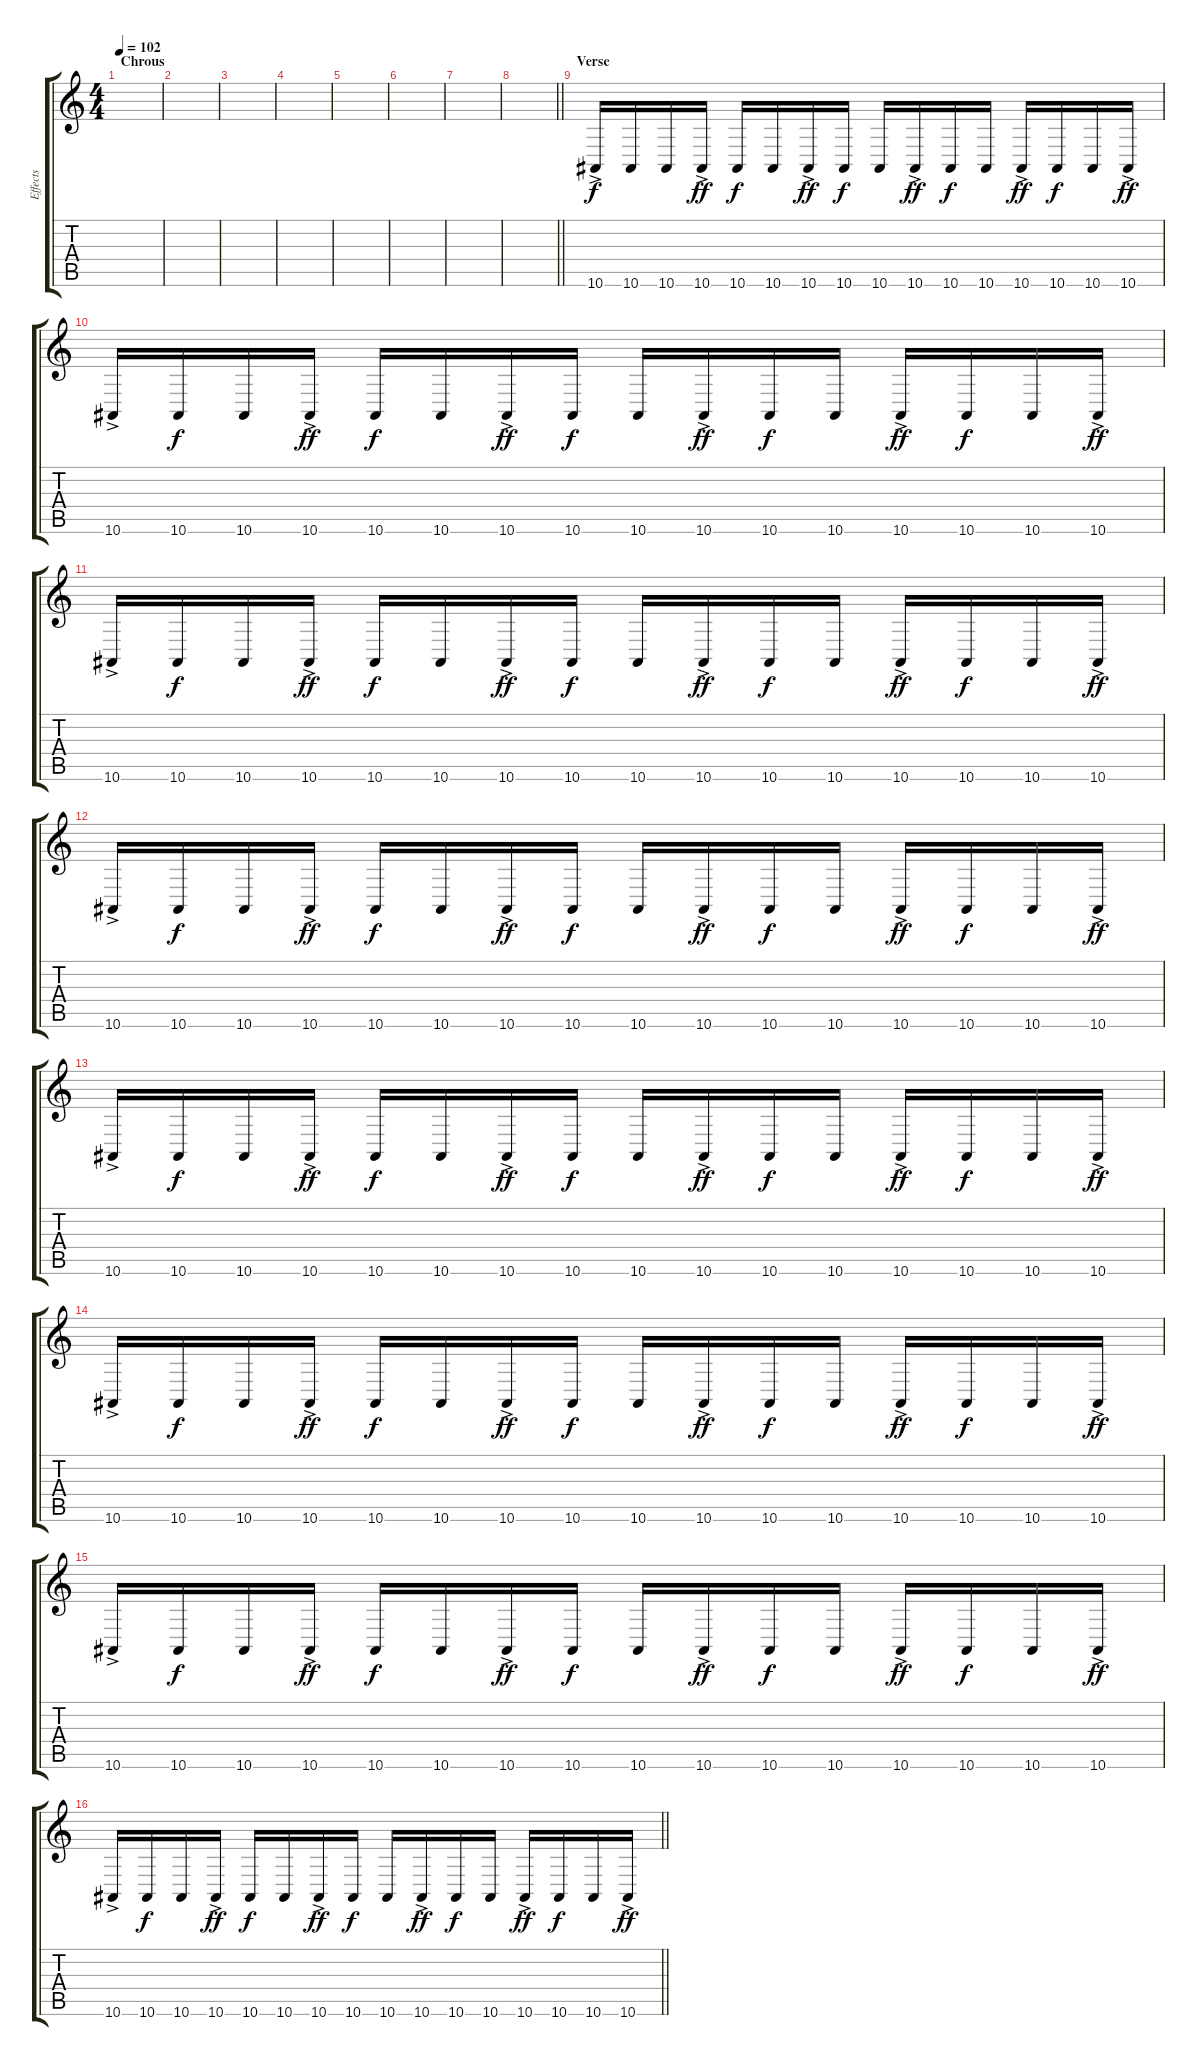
\track ("Effects" "Effects") {instrument pad3polysynth}
\staff {score tabs}
\tuning (D4 A3 F3 C3 G2 C2) {hide}
\ts (4 4)
\section ("" "Chrous")
\tempo 102
\clef g2
\ks c
|
|
|
|
|
|
|
\barLineRight lightlight
|
\section ("" "Verse")
10.6{ac}.16 10.6.16{dy f} 10.6.16 10.6{ac}.16{dy ff} 10.6.16{dy f} 10.6.16 10.6{ac}.16{dy ff} 10.6.16{dy f} 10.6.16 10.6{ac}.16{dy ff} 10.6.16{dy f} 10.6.16 10.6{ac}.16{dy ff} 10.6.16{dy f} 10.6.16 10.6{ac}.16{dy ff} |
10.6{ac}.16 10.6.16{dy f} 10.6.16 10.6{ac}.16{dy ff} 10.6.16{dy f} 10.6.16 10.6{ac}.16{dy ff} 10.6.16{dy f} 10.6.16 10.6{ac}.16{dy ff} 10.6.16{dy f} 10.6.16 10.6{ac}.16{dy ff} 10.6.16{dy f} 10.6.16 10.6{ac}.16{dy ff} |
10.6{ac}.16 10.6.16{dy f} 10.6.16 10.6{ac}.16{dy ff} 10.6.16{dy f} 10.6.16 10.6{ac}.16{dy ff} 10.6.16{dy f} 10.6.16 10.6{ac}.16{dy ff} 10.6.16{dy f} 10.6.16 10.6{ac}.16{dy ff} 10.6.16{dy f} 10.6.16 10.6{ac}.16{dy ff} |
10.6{ac}.16 10.6.16{dy f} 10.6.16 10.6{ac}.16{dy ff} 10.6.16{dy f} 10.6.16 10.6{ac}.16{dy ff} 10.6.16{dy f} 10.6.16 10.6{ac}.16{dy ff} 10.6.16{dy f} 10.6.16 10.6{ac}.16{dy ff} 10.6.16{dy f} 10.6.16 10.6{ac}.16{dy ff} |
10.6{ac}.16 10.6.16{dy f} 10.6.16 10.6{ac}.16{dy ff} 10.6.16{dy f} 10.6.16 10.6{ac}.16{dy ff} 10.6.16{dy f} 10.6.16 10.6{ac}.16{dy ff} 10.6.16{dy f} 10.6.16 10.6{ac}.16{dy ff} 10.6.16{dy f} 10.6.16 10.6{ac}.16{dy ff} |
10.6{ac}.16 10.6.16{dy f} 10.6.16 10.6{ac}.16{dy ff} 10.6.16{dy f} 10.6.16 10.6{ac}.16{dy ff} 10.6.16{dy f} 10.6.16 10.6{ac}.16{dy ff} 10.6.16{dy f} 10.6.16 10.6{ac}.16{dy ff} 10.6.16{dy f} 10.6.16 10.6{ac}.16{dy ff} |
10.6{ac}.16 10.6.16{dy f} 10.6.16 10.6{ac}.16{dy ff} 10.6.16{dy f} 10.6.16 10.6{ac}.16{dy ff} 10.6.16{dy f} 10.6.16 10.6{ac}.16{dy ff} 10.6.16{dy f} 10.6.16 10.6{ac}.16{dy ff} 10.6.16{dy f} 10.6.16 10.6{ac}.16{dy ff} |
\barLineRight lightlight
10.6{ac}.16 10.6.16{dy f} 10.6.16 10.6{ac}.16{dy ff} 10.6.16{dy f} 10.6.16 10.6{ac}.16{dy ff} 10.6.16{dy f} 10.6.16 10.6{ac}.16{dy ff} 10.6.16{dy f} 10.6.16 10.6{ac}.16{dy ff} 10.6.16{dy f} 10.6.16 10.6{ac}.16{dy ff}
